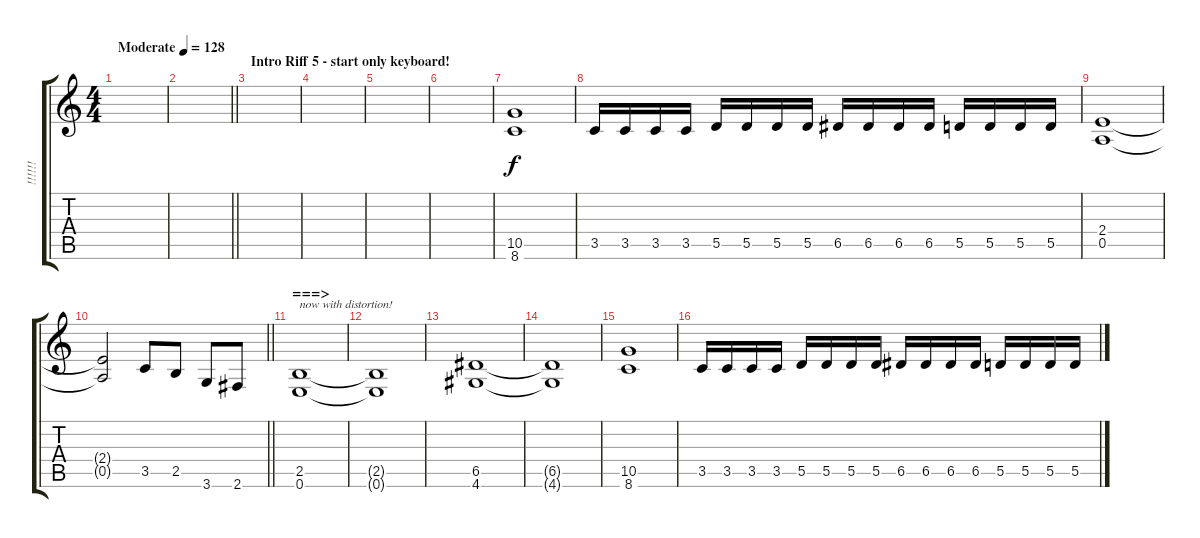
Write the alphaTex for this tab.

\track ("!!!!!!" "!!!!!!") {instrument distortionguitar}
\staff {score tabs}
\tuning (E4 B3 G3 D3 A2 E2) {hide}
\ts (4 4)
\tempo (128 "Moderate")
\clef g2
\ks c
|
\barLineRight lightlight
|
\section ("" "Intro Riff 5 - start only keyboard!")
|
|
|
|
(10.5 8.6).1 |
3.5.16 3.5.16 3.5.16 3.5.16 5.5.16 5.5.16 5.5.16 5.5.16 6.5.16 6.5.16 6.5.16 6.5.16 5.5.16 5.5.16 5.5.16 5.5.16 |
(2.4 0.5).1 |
\barLineRight lightlight
(2.4{t} 0.5{t}).2 3.5.8 2.5.8 3.6.8 2.6.8 |
\section ("" "===>")
(2.5 0.6).1{txt "now with distortion!" instrument distortionguitar} |
(2.5{t} 0.6{t}).1 |
(6.5 4.6).1 |
(6.5{t} 4.6{t}).1 |
(10.5 8.6).1 |
3.5.16 3.5.16 3.5.16 3.5.16 5.5.16 5.5.16 5.5.16 5.5.16 6.5.16 6.5.16 6.5.16 6.5.16 5.5.16 5.5.16 5.5.16 5.5.16
